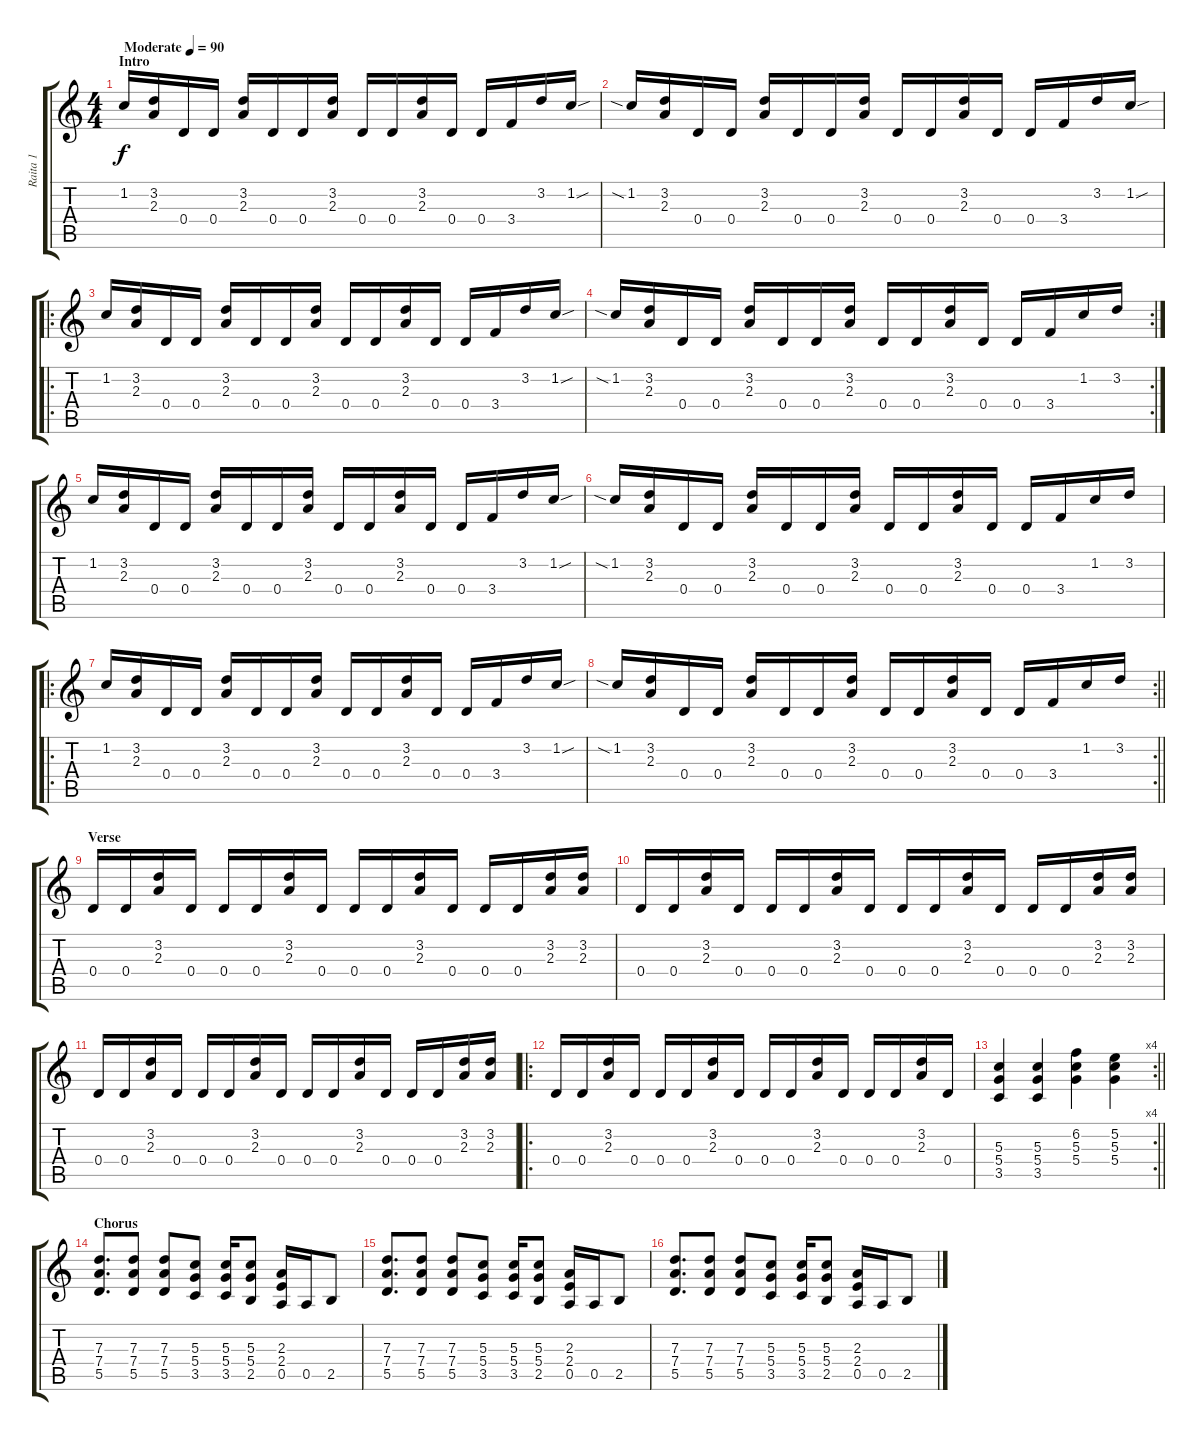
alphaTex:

\track ("Raita 1" "Raita 1") {instrument distortionguitar}
\staff {score tabs}
\tuning (E4 B3 G3 D3 A2 E2) {hide}
\ts (4 4)
\section ("" "Intro")
\tempo (90 "Moderate")
\clef g2
\ks c
1.2.16{dy f balance 8 instrument distortionguitar} (3.2 2.3).16 0.4.16 0.4.16 (3.2 2.3).16 0.4.16 0.4.16 (3.2 2.3).16 0.4.16 0.4.16 (3.2 2.3).16 0.4.16 0.4.16 3.4.16 3.2.16 1.2{sou}.16 |
1.2{sia}.16 (3.2 2.3).16 0.4.16 0.4.16 (3.2 2.3).16 0.4.16 0.4.16 (3.2 2.3).16 0.4.16 0.4.16 (3.2 2.3).16 0.4.16 0.4.16 3.4.16 3.2.16 1.2{sou}.16 |
\ro
1.2.16 (3.2 2.3).16 0.4.16 0.4.16 (3.2 2.3).16 0.4.16 0.4.16 (3.2 2.3).16 0.4.16 0.4.16 (3.2 2.3).16 0.4.16 0.4.16 3.4.16 3.2.16 1.2{sou}.16 |
\rc 2
1.2{sia}.16 (3.2 2.3).16 0.4.16 0.4.16 (3.2 2.3).16 0.4.16 0.4.16 (3.2 2.3).16 0.4.16 0.4.16 (3.2 2.3).16 0.4.16 0.4.16 3.4.16 1.2.16 3.2.16 |
1.2.16 (3.2 2.3).16 0.4.16 0.4.16 (3.2 2.3).16 0.4.16 0.4.16 (3.2 2.3).16 0.4.16 0.4.16 (3.2 2.3).16 0.4.16 0.4.16 3.4.16 3.2.16 1.2{sou}.16 |
1.2{sia}.16 (3.2 2.3).16 0.4.16 0.4.16 (3.2 2.3).16 0.4.16 0.4.16 (3.2 2.3).16 0.4.16 0.4.16 (3.2 2.3).16 0.4.16 0.4.16 3.4.16 1.2.16 3.2.16 |
\ro
1.2.16{balance 10} (3.2 2.3).16 0.4.16 0.4.16 (3.2 2.3).16 0.4.16 0.4.16 (3.2 2.3).16 0.4.16 0.4.16 (3.2 2.3).16 0.4.16 0.4.16 3.4.16 3.2.16 1.2{sou}.16 |
\rc 2
\barLineRight lightlight
1.2{sia}.16 (3.2 2.3).16 0.4.16 0.4.16 (3.2 2.3).16 0.4.16 0.4.16 (3.2 2.3).16 0.4.16 0.4.16 (3.2 2.3).16 0.4.16 0.4.16 3.4.16 1.2.16 3.2.16 |
\section ("" "Verse")
0.4.16 0.4.16 (3.2 2.3).16 0.4.16 0.4.16 0.4.16 (3.2 2.3).16 0.4.16 0.4.16 0.4.16 (3.2 2.3).16 0.4.16 0.4.16 0.4.16 (3.2 2.3).16 (3.2 2.3).16 |
0.4.16 0.4.16 (3.2 2.3).16 0.4.16 0.4.16 0.4.16 (3.2 2.3).16 0.4.16 0.4.16 0.4.16 (3.2 2.3).16 0.4.16 0.4.16 0.4.16 (3.2 2.3).16 (3.2 2.3).16 |
0.4.16 0.4.16 (3.2 2.3).16 0.4.16 0.4.16 0.4.16 (3.2 2.3).16 0.4.16 0.4.16 0.4.16 (3.2 2.3).16 0.4.16 0.4.16 0.4.16 (3.2 2.3).16 (3.2 2.3).16 |
\ro
0.4.16 0.4.16 (3.2 2.3).16 0.4.16 0.4.16 0.4.16 (3.2 2.3).16 0.4.16 0.4.16 0.4.16 (3.2 2.3).16 0.4.16 0.4.16 0.4.16 (3.2 2.3).16 0.4.16 |
\rc 4
\barLineRight lightlight
(5.3 5.4 3.5).4 (5.3 5.4 3.5).4 (6.2 5.3 5.4).4 (5.2 5.3 5.4).4 |
\section ("" "Chorus")
(7.3 7.4 5.5).8{d} (7.3 7.4 5.5).8 (7.3 7.4 5.5).8 (5.3 5.4 3.5).8 (5.3 5.4 3.5).16 (5.3 5.4 2.5).8 (2.3 2.4 0.5).16 0.5.16 2.5.8 |
(7.3 7.4 5.5).8{d} (7.3 7.4 5.5).8 (7.3 7.4 5.5).8 (5.3 5.4 3.5).8 (5.3 5.4 3.5).16 (5.3 5.4 2.5).8 (2.3 2.4 0.5).16 0.5.16 2.5.8 |
(7.3 7.4 5.5).8{d} (7.3 7.4 5.5).8 (7.3 7.4 5.5).8 (5.3 5.4 3.5).8 (5.3 5.4 3.5).16 (5.3 5.4 2.5).8 (2.3 2.4 0.5).16 0.5.16 2.5.8
